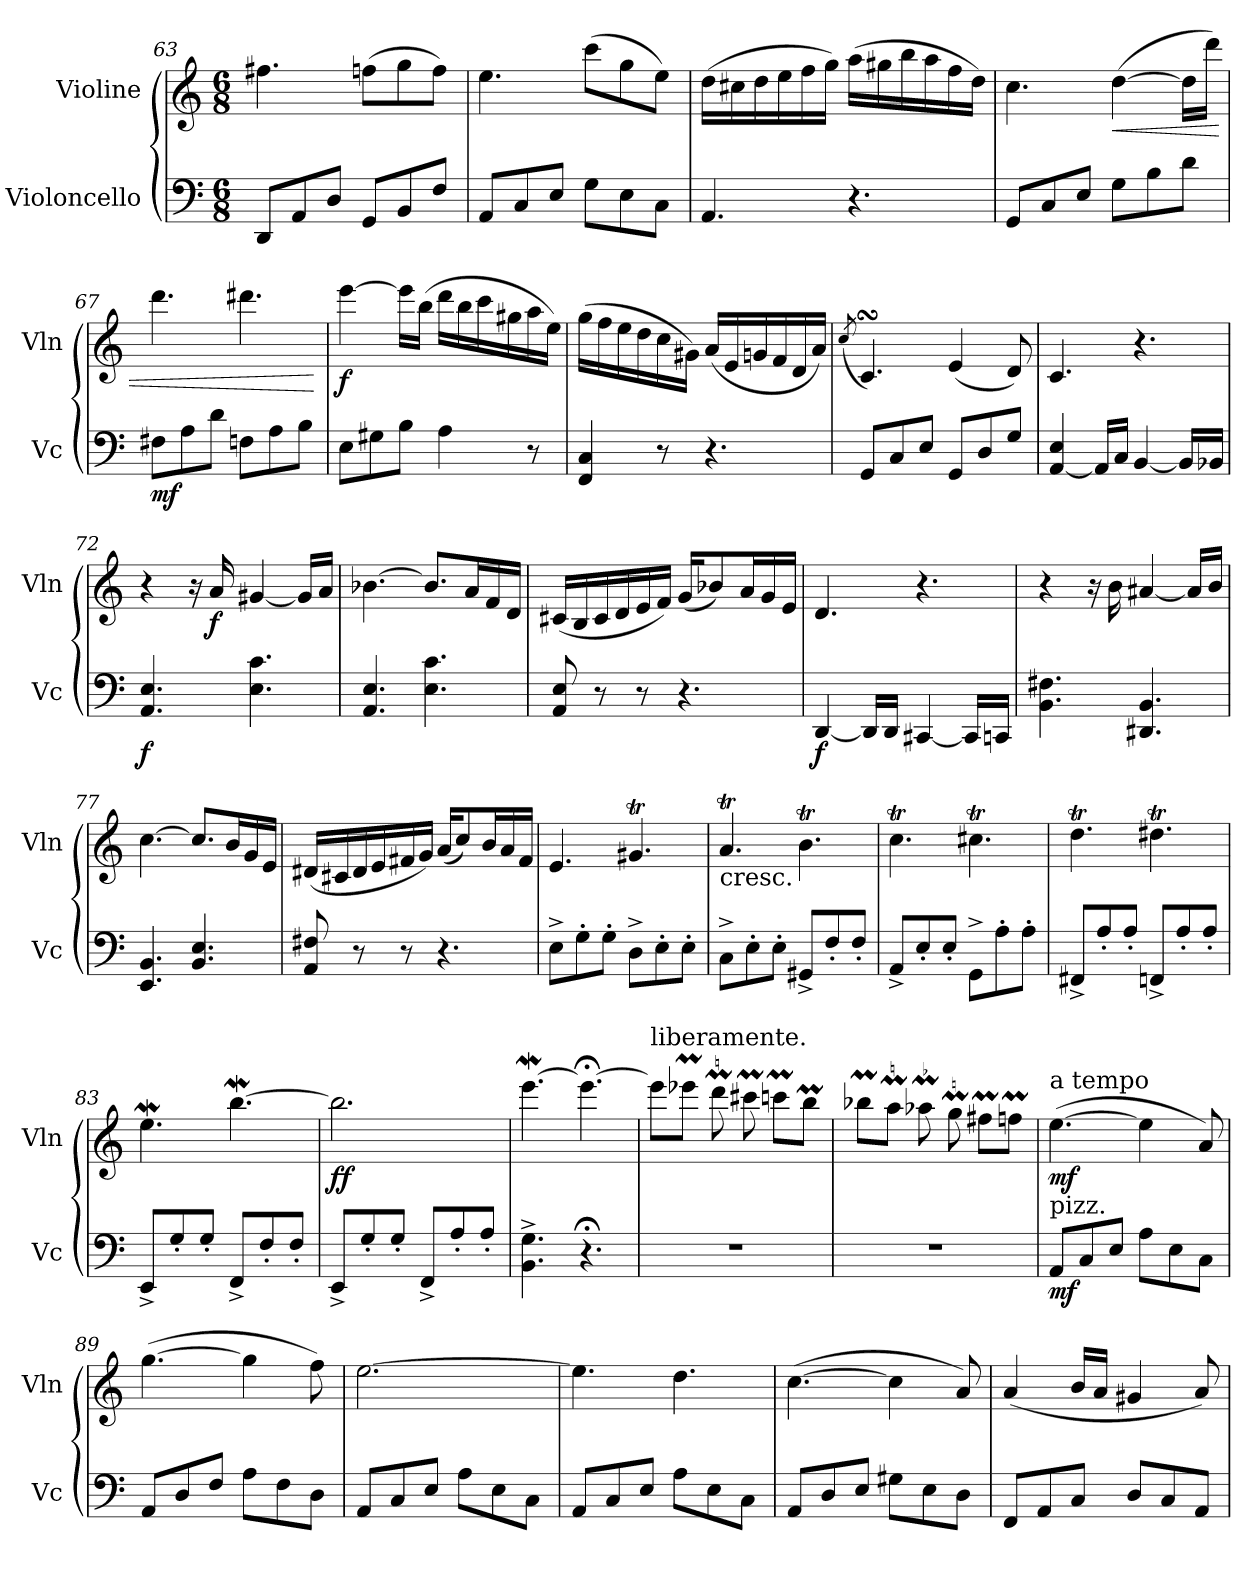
**kern	**dynam	**kern	**dynam
*part2	*part2	*part1	*part1
*staff2	*staff2	*staff1	*staff1
*I"Violoncello	*	*I"Violine	*
*I'Vc	*	*I'Vln	*
*clefF4	*	*clefG2	*
*k[]	*	*k[]	*
*M6/8	*	*M6/8	*
=63	=63	=63	=63
8DD/L	.	4.ff#X\	.
8AA/	.	.	.
8D/J	.	.	.
8GG/L	.	(8ffn\L	.
8BB/	.	8gg\	.
8F/J	.	8ff\J)	.
=64	=64	=64	=64
8AA/L	.	4.ee\	.
8C/	.	.	.
8E/J	.	.	.
8G\L	.	(8ccc\L	.
8E\	.	8gg\	.
8C\J	.	8ee\J)	.
!!LO:PB:g=z
=65	=65	=65	=65
4.AA/	.	(16dd\LL	.
.	.	16cc#X\	.
.	.	16dd\	.
.	.	16ee\	.
.	.	16ff\	.
.	.	16gg\JJ)	.
4.r	.	(16aa\LL	.
.	.	16gg#X\	.
.	.	16bb\	.
.	.	16aa\	.
.	.	16ff\	.
.	.	16dd\JJ)	.
=66	=66	=66	=66
8GG/L	.	4.cc\	.
8C/	.	.	.
8E/J	.	.	.
!	!	!	!LO:HP:b
8G\L	.	([4dd\	<
8B\	.	.	.
8d\J	.	16dd\LL]	.
.	.	16ddd\JJ)	.
=67	=67	=67	=67
!	!LO:DY:b	!	!
8F#X\L	mf	4.ddd\	.
8A\	.	.	.
8d\J	.	.	.
8Fn\L	.	4.ddd#X\	.
8A\	.	.	.
8B\J	.	.	.
.	.	.	[
=68	=68	=68	=68
!	!	!	!LO:DY:b
8E\L	.	[4eee\	f
8G#X\	.	.	.
8B\J	.	16eee\LL]	.
.	.	(16bb\JJ	.
4A\	.	16ddd\LL	.
.	.	16bb\	.
.	.	16ccc\	.
.	.	16gg#X\	.
8r	.	16aa\	.
.	.	16ee\JJ)	.
!!LO:LB:g=z
=69	=69	=69	=69
4FF/ 4C/	.	(16gg\LL	.
.	.	16ff\	.
.	.	16ee\	.
.	.	16dd\	.
8r	.	16cc\	.
.	.	16g#X\JJ)	.
4.r	.	(16a/LL	.
.	.	16e/	.
.	.	16gn/	.
.	.	16f/	.
.	.	16d/	.
.	.	16a/JJ)	.
=70	=70	=70	=70
.	.	(8qcc/	.
8GG/L	.	4.csSSs/)	.
8C/	.	.	.
8E/J	.	.	.
8GG/L	.	(4e/	.
8D/	.	.	.
8G/J	.	8d/)	.
=71	=71	=71	=71
[4AA/ 4E/	.	4.c/	.
16AA/LL]	.	.	.
16C/JJ	.	.	.
[4BB/	.	4.r	.
16BB/LL]	.	.	.
16BB-X/JJ	.	.	.
=72	=72	=72	=72
!	!LO:DY:b	!	!
4.AA/ 4.E/	f	4r	.
.	.	16r	.
!	!	!	!LO:DY:b
.	.	16a/	f
4.E\ 4.c\	.	[4g#X/	.
.	.	16g#/LL]	.
.	.	16a/JJ	.
=73	=73	=73	=73
4.AA/ 4.E/	.	[4.b-X\	.
!	!LO:DY:b	!	!
!	!LO:DY:n=1:b	!	!
4.E\ 4.c\	other-dynamics mf	8.b-/L]	.
.	.	16a/L	.
.	.	16f/	.
.	.	16d/JJ	.
!!LO:LB:g=z
=74	=74	=74	=74
8AA/ 8E/	.	(16c#X/LL	.
.	.	16B/	.
8r	.	16c#/	.
.	.	16d/	.
8r	.	16e/	.
.	.	16f/JJ)	.
4.r	.	(16g/KL	.
.	.	8b-X/)	.
.	.	16a/L	.
.	.	16g/	.
.	.	16e/JJ	.
=75	=75	=75	=75
!	!LO:DY:b	!	!
[4DD/	f	4.d/	.
16DD/LL]	.	.	.
16DD/JJ	.	.	.
[4CC#X/	.	4.r	.
16CC#/LL]	.	.	.
16CCn/JJ	.	.	.
=76	=76	=76	=76
4.BB\ 4.F#X\	.	4r	.
.	.	16r	.
.	.	16b\	.
4.DD#X/ 4.BB/	.	[4a#X/	.
.	.	16a#/LL]	.
.	.	16b/JJ	.
=77	=77	=77	=77
4.EE/ 4.BB/	.	[4.cc\	.
4.BB/ 4.E/	.	8.cc/L]	.
.	.	16b/L	.
.	.	16g/	.
.	.	16e/JJ	.
!!LO:LB:g=z
=78	=78	=78	=78
8AA/ 8F#X/	.	(16d#X/LL	.
.	.	16c#X/	.
8r	.	16d#/	.
.	.	16e/	.
8r	.	16f#X/	.
.	.	16g/JJ)	.
4.r	.	(16a/KL	.
.	.	8cc/)	.
.	.	16b/L	.
.	.	16a/	.
.	.	16f#/JJ	.
=79	=79	=79	=79
8E^\L	.	4.e/	.
8G'\	.	.	.
8G'\J	.	.	.
8D^\L	.	4.g#Xt/	.
8E'\	.	.	.
8E'\J	.	.	.
=80	=80	=80	=80
!	!	!LO:TX:b:t=cresc.	!
8C^\L	.	4.aT/	.
8E'\	.	.	.
8E'\J	.	.	.
8GG#X^/L	.	4.bt\	.
8F'/	.	.	.
8F'/J	.	.	.
=81	=81	=81	=81
8AA^/L	.	4.ccT\	.
8E'/	.	.	.
8E'/J	.	.	.
8GG^\L	.	4.cc#Xt\	.
8A'\	.	.	.
8A'\J	.	.	.
=82	=82	=82	=82
8FF#X^/L	.	4.ddT\	.
8A'/	.	.	.
8A'/J	.	.	.
8FFn^/L	.	4.dd#Xt\	.
8A'/	.	.	.
8A'/J	.	.	.
!!LO:LB:g=z
=83	=83	=83	=83
8EE^/L	.	4.eeW\	.
8G'/	.	.	.
8G'/J	.	.	.
8FF^/L	.	[4.bbW\	.
8F'/	.	.	.
8F'/J	.	.	.
=84	=84	=84	=84
!	!	!	!LO:DY:b
8EE^/L	.	2.bb\]	ff
8G'/	.	.	.
8G'/J	.	.	.
8FF^/L	.	.	.
8A'/	.	.	.
8A'/J	.	.	.
=85	=85	=85	=85
4.BB\^ 4.G\^	.	[4.eeeW\	.
4.r;<	.	4.eee;<\_	.
=86	=86	=86	=86
!	!	!LO:TX:a:t=liberamente.	!
2.r	.	8eee\L]	.
.	.	8eee-XM\J	.
.	.	8dddM\	.
.	.	8ccc#Xm\	.
.	.	8cccnM\L	.
.	.	8bbm\J	.
=87	=87	=87	=87
2.r	.	8bb-XM\L	.
.	.	8aaM\J	.
.	.	8aa-XM\	.
.	.	8ggM\	.
.	.	8ff#Xm\L	.
.	.	8ffnM\J	.
=88	=88	=88	=88
!	!	!LO:TX:a:t=a tempo	!
!LO:TX:a:t=pizz.	!	!	!
!	!LO:DY:b	!	!LO:DY:b
8AA/L	mf	(>[4.ee\	mf
8C/	.	.	.
8E/J	.	.	.
8A\L	.	4ee\]	.
8E\	.	.	.
8C\J	.	8a/)	.
!!LO:LB:g=z
=89	=89	=89	=89
8AA/L	.	(>[4.gg\	.
8D/	.	.	.
8F/J	.	.	.
8A\L	.	4gg\]	.
8F\	.	.	.
8D\J	.	8ff\)	.
=90	=90	=90	=90
8AA/L	.	[2.ee\	.
8C/	.	.	.
8E/J	.	.	.
8A\L	.	.	.
8E\	.	.	.
8C\J	.	.	.
=91	=91	=91	=91
8AA/L	.	4.ee\]	.
8C/	.	.	.
8E/J	.	.	.
8A\L	.	4.dd\	.
8E\	.	.	.
8C\J	.	.	.
=92	=92	=92	=92
8AA/L	.	(>[4.cc\	.
8D/	.	.	.
8E/J	.	.	.
8G#X\L	.	4cc\]	.
8E\	.	.	.
8D\J	.	8a/)	.
=93	=93	=93	=93
8FF/L	.	(4a/	.
8AA/	.	.	.
8C/J	.	16b/LL	.
.	.	16a/JJ	.
8D/L	.	4g#X/	.
8C/	.	.	.
8AA/J	.	8a/)	.
=	=	=	=
*-	*-	*-	*-
